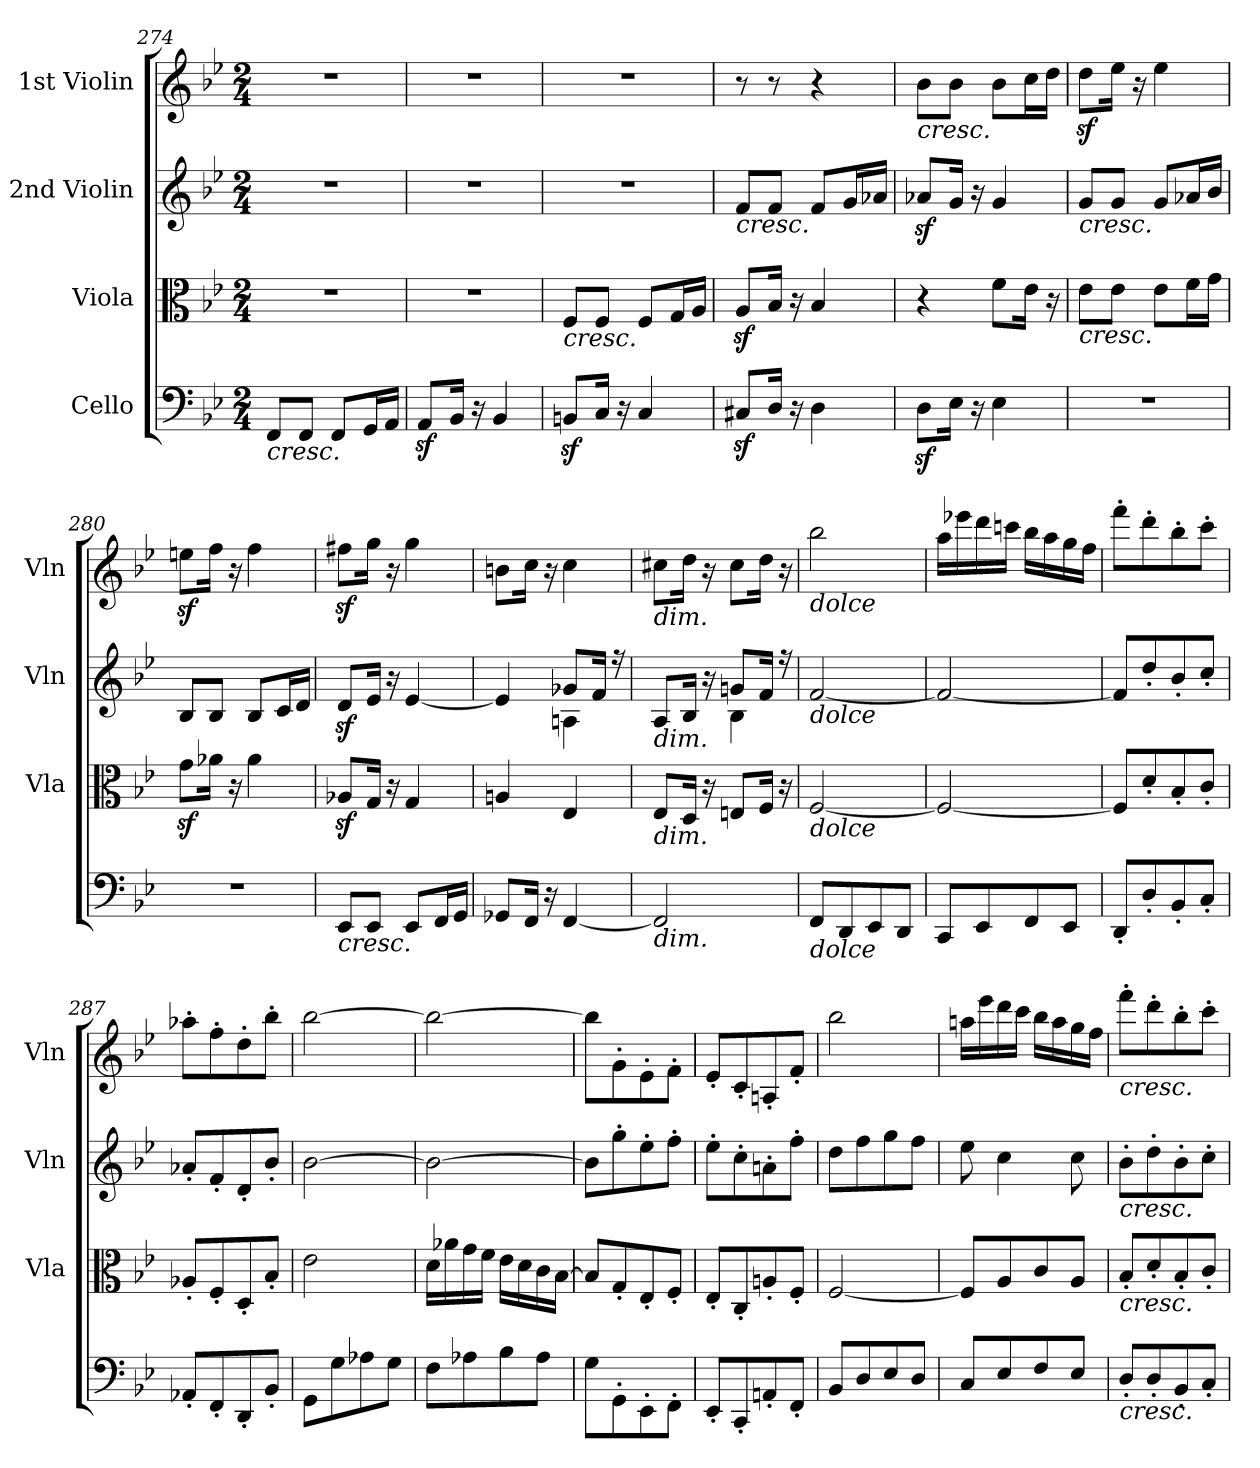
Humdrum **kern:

**kern	**kern	**kern	**kern
*part4	*part3	*part2	*part1
*staff4	*staff3	*staff2	*staff1
*I"Cello	*I"Viola	*I"2nd Violin	*I"1st Violin
*	*I'Vla	*I'Vln	*I'Vln
*clefF4	*clefC3	*clefG2	*clefG2
*k[b-e-]	*k[b-e-]	*k[b-e-]	*k[b-e-]
*B-:	*B-:	*B-:	*B-:
*M2/4	*M2/4	*M2/4	*M2/4
=274	=274	=274	=274
!LO:TX:b:i:t=cresc.	!	!	!
8FF/L	2r	2r	2r
8FF/J	.	.	.
8FF/L	.	.	.
16GG/L	.	.	.
16AA/JJ	.	.	.
=275	=275	=275	=275
8AAz</L	2r	2r	2r
16BB-/Jk	.	.	.
16r	.	.	.
4BB-/	.	.	.
=276	=276	=276	=276
!	!LO:TX:b:i:t=cresc.	!	!
8BBnz</L	8F/L	2r	2r
16C/Jk	8F/J	.	.
16r	.	.	.
4C/	8F/L	.	.
.	16G/L	.	.
.	16A/JJ	.	.
=277	=277	=277	=277
!	!	!LO:TX:b:i:t=cresc.	!
8C#Xz</L	8Az</L	8f/L	8r
16D/Jk	16B-/Jk	8f/J	8r
16r	16r	.	.
4D\	4B-/	8f/L	4r
.	.	16g/L	.
.	.	16a-X/JJ	.
=278	=278	=278	=278
!	!	!	!LO:TX:b:i:t=cresc.
8Dz<\L	4r	8a-Xz</L	8b-\L
16E-\Jk	.	16g/Jk	8b-\J
16r	.	16r	.
4E-\	8f\L	4g/	8b-\L
.	16e-\Jk	.	16cc\L
.	16r	.	16dd\JJ
=279	=279	=279	=279
!	!	!LO:TX:b:i:t=cresc.	!
!	!LO:TX:b:i:t=cresc.	!	!
2r	8e-\L	8g/L	8ddz<\L
.	8e-\J	8g/J	16ee-\Jk
.	.	.	16r
.	8e-\L	8g/L	4ee-\
.	16f\L	16a-X/L	.
.	16g\JJ	16b-/JJ	.
!!LO:LB:g=z
=280	=280	=280	=280
2r	8gz<\L	8B-/L	8eenz<\L
.	16a-X\Jk	8B-/J	16ff\Jk
.	16r	.	16r
.	4a-\	8B-/L	4ff\
.	.	16c/L	.
.	.	16d/JJ	.
!!LO:LB:g=z
=281	=281	=281	=281
!LO:TX:b:i:t=cresc.	!	!	!
8EE-/L	8A-Xz</L	8dz</L	8ff#Xz<\L
8EE-/J	16G/Jk	16e-/Jk	16gg\Jk
.	16r	16r	16r
8EE-/L	4G/	[4e-/	4gg\
16FF/L	.	.	.
16GG/JJ	.	.	.
=282	=282	=282	=282
*	*	*^	*
8GG-X/L	4An/	4e-/]	4ryy	8bn\L
16FF/Jk	.	.	.	16cc\Jk
16r	.	.	.	16r
[4FF/	4E-/	8g-X/L	4An\	4cc\
.	.	16f/Jk	.	.
.	.	16r	.	.
=283	=283	=283	=283	=283
!	!	!	!	!LO:TX:b:i:t=dim.
!	!	!LO:TX:b:i:t=dim.	!	!
!	!LO:TX:b:i:t=dim.	!	!	!
!LO:TX:b:i:t=dim.	!	!	!	!
2FF/]	8E-/L	8A/L	4ryy	8cc#X\L
.	16D/Jk	16B-/Jk	.	16dd\Jk
.	16r	16r	.	16r
.	8En/L	8gn/L	4B-\	8cc#\L
.	16F/Jk	16f/Jk	.	16dd\Jk
.	16r	16r	.	16r
*	*	*v	*v	*
=284	=284	=284	=284
!	!	!	!LO:TX:b:i:t=dolce
!	!	!LO:TX:b:i:t=dolce	!
!	!LO:TX:b:i:t=dolce	!	!
!LO:TX:b:i:t=dolce	!	!	!
8FF/L	[2F/	[2f/	2bb-\
8DD/	.	.	.
8EE-/	.	.	.
8DD/J	.	.	.
=285	=285	=285	=285
8CC/L	2F/_	2f/_	16aa\LL
.	.	.	16eee-X\
8EE-/	.	.	16ddd\
.	.	.	16cccn\JJ
8FF/	.	.	16bb-\LL
.	.	.	16aa\
8EE-/J	.	.	16gg\
.	.	.	16ff\JJ
=286	=286	=286	=286
8DD'/L	8F/L]	8f/L]	8fff'\L
8D'/	8d'/	8dd'/	8ddd'\
8BB-'/	8B-'/	8b-'/	8bb-'\
8C'/J	8c'/J	8cc'/J	8ccc'\J
=287	=287	=287	=287
8AA-X'/L	8A-X'/L	8a-X'/L	8aa-X'\L
8FF'/	8F'/	8f'/	8ff'\
8DD'/	8D'/	8d'/	8dd'\
8BB-'/J	8B-'/J	8b-'/J	8bb-'\J
!!LO:PB:g=z
=288	=288	=288	=288
8GG\L	2e-\	[2b-\	[2bb-\
8G\	.	.	.
8A-X\	.	.	.
8G\J	.	.	.
=289	=289	=289	=289
8F\L	16d\LL	2b-\_	2bb-\_
.	16a-X\	.	.
8A-X\	16g\	.	.
.	16f\JJ	.	.
8B-\	16e-\LL	.	.
.	16d\	.	.
8A-\J	16c\	.	.
.	[16B-\JJ	.	.
=290	=290	=290	=290
8G\L	8B-/L]	8b-\L]	8bb-\L]
8GG'\	8G'/	8gg'\	8g'\
8EE-'\	8E-'/	8ee-'\	8e-'\
8FF'\J	8F'/J	8ff'\J	8f'\J
=291	=291	=291	=291
8EE-'/L	8E-'/L	8ee-'\L	8e-'/L
8CC'/	8C'/	8cc'\	8c'/
8AAn'/	8An'/	8an'\	8An'/
8FF'/J	8F'/J	8ff'\J	8f'/J
=292	=292	=292	=292
8BB-/L	[2F/	8dd\L	2bb-\
8D/	.	8ff\	.
8E-/	.	8gg\	.
8D/J	.	8ff\J	.
=293	=293	=293	=293
8C/L	8F/L]	8ee-\	16aan\LL
.	.	.	16eee-\
8E-/	8A/	4cc\	16ddd\
.	.	.	16ccc\JJ
8F/	8c/	.	16bb-\LL
.	.	.	16aa\
8E-/J	8A/J	8cc\	16gg\
.	.	.	16ff\JJ
=294	=294	=294	=294
!	!	!	!LO:TX:b:i:t=cresc.
!	!	!LO:TX:b:i:t=cresc.	!
!	!LO:TX:b:i:t=cresc.	!	!
!LO:TX:b:i:t=cresc.	!	!	!
8D'/L	8B-'/L	8b-'\L	8fff'\L
8D'/	8d'/	8dd'\	8ddd'\
8BB-'/	8B-'/	8b-'\	8bb-'\
8C'/J	8c'/J	8cc'\J	8ccc'\J
=	=	=	=
*-	*-	*-	*-
